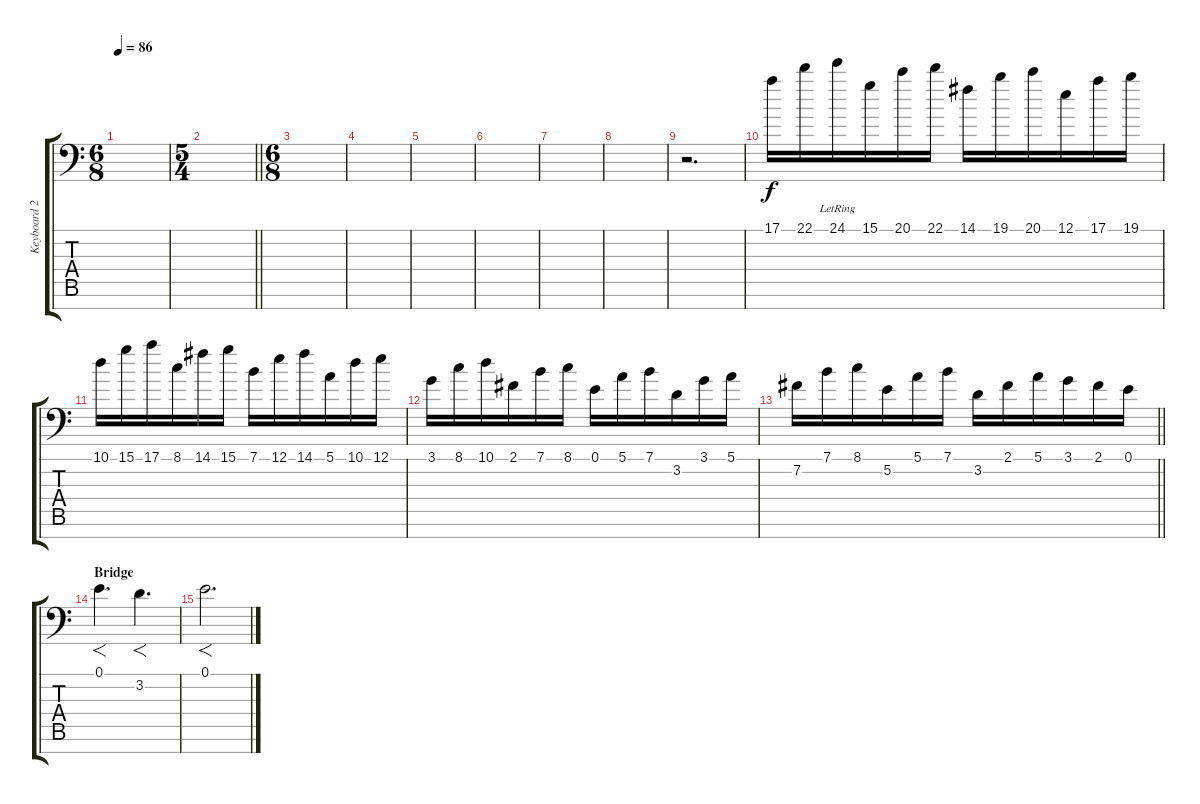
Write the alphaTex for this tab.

\track ("Keyboard 2" "Keyboard 2") {instrument lead2sawtooth}
\staff {score tabs}
\tuning (E4 B3 G3 D3 A2 E2 C-1) {hide}
\ts (6 8)
\tempo 86
\clef f4
\ks c
|
\ts (5 4)
\barLineRight lightlight
|
\ts (6 8)
|
|
|
|
|
|
r.2{d instrument acousticgrandpiano} |
17.1.16 22.1.16 24.1{lr}.16 15.1.16 20.1.16 22.1.16 14.1.16 19.1.16 20.1.16 12.1.16 17.1.16 19.1.16 |
10.1.16 15.1.16 17.1.16 8.1.16 14.1.16 15.1.16 7.1.16 12.1.16 14.1.16 5.1.16 10.1.16 12.1.16 |
3.1.16 8.1.16 10.1.16 2.1.16 7.1.16 8.1.16 0.1.16 5.1.16 7.1.16 3.2.16 3.1.16 5.1.16 |
\barLineRight lightlight
7.2.16 7.1.16 8.1.16 5.2.16 5.1.16 7.1.16 3.2.16 2.1.16 5.1.16 3.1.16 2.1.16 0.1.16 |
\section ("" "Bridge")
0.1.4{f d instrument overdrivenguitar} 3.2.4{f d} |
0.1.2{f d}
